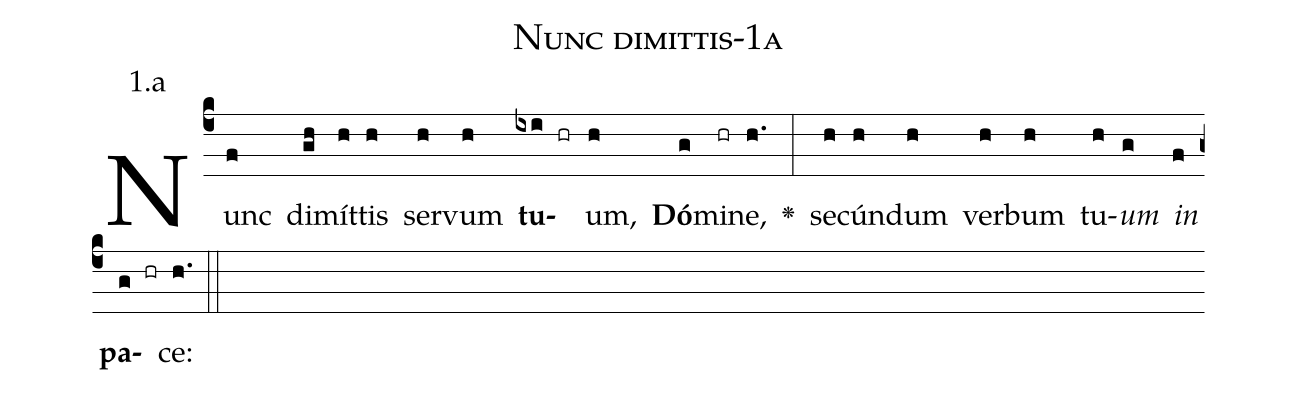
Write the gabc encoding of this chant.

name: Nunc dimittis-1a;
annotation: 1.a;
%%
(c4)Nunc(f) di(gh)mít(h)tis(h) ser(h)vum(h) <b>tu</b>(ixi hr)um,(h) <b>Dó</b>(g)mi(hr)ne,(h.) <v>\greheightstar</v>(:) se(h)cún(h)dum(h) ver(h)bum(h) tu(h)<i>um</i>(g) <i>in</i>(f) <b>pa</b>(g hr)ce:(h.) (::)


%E(h) u(h) o(g) u(f) a(g) e.(h.) (::)
